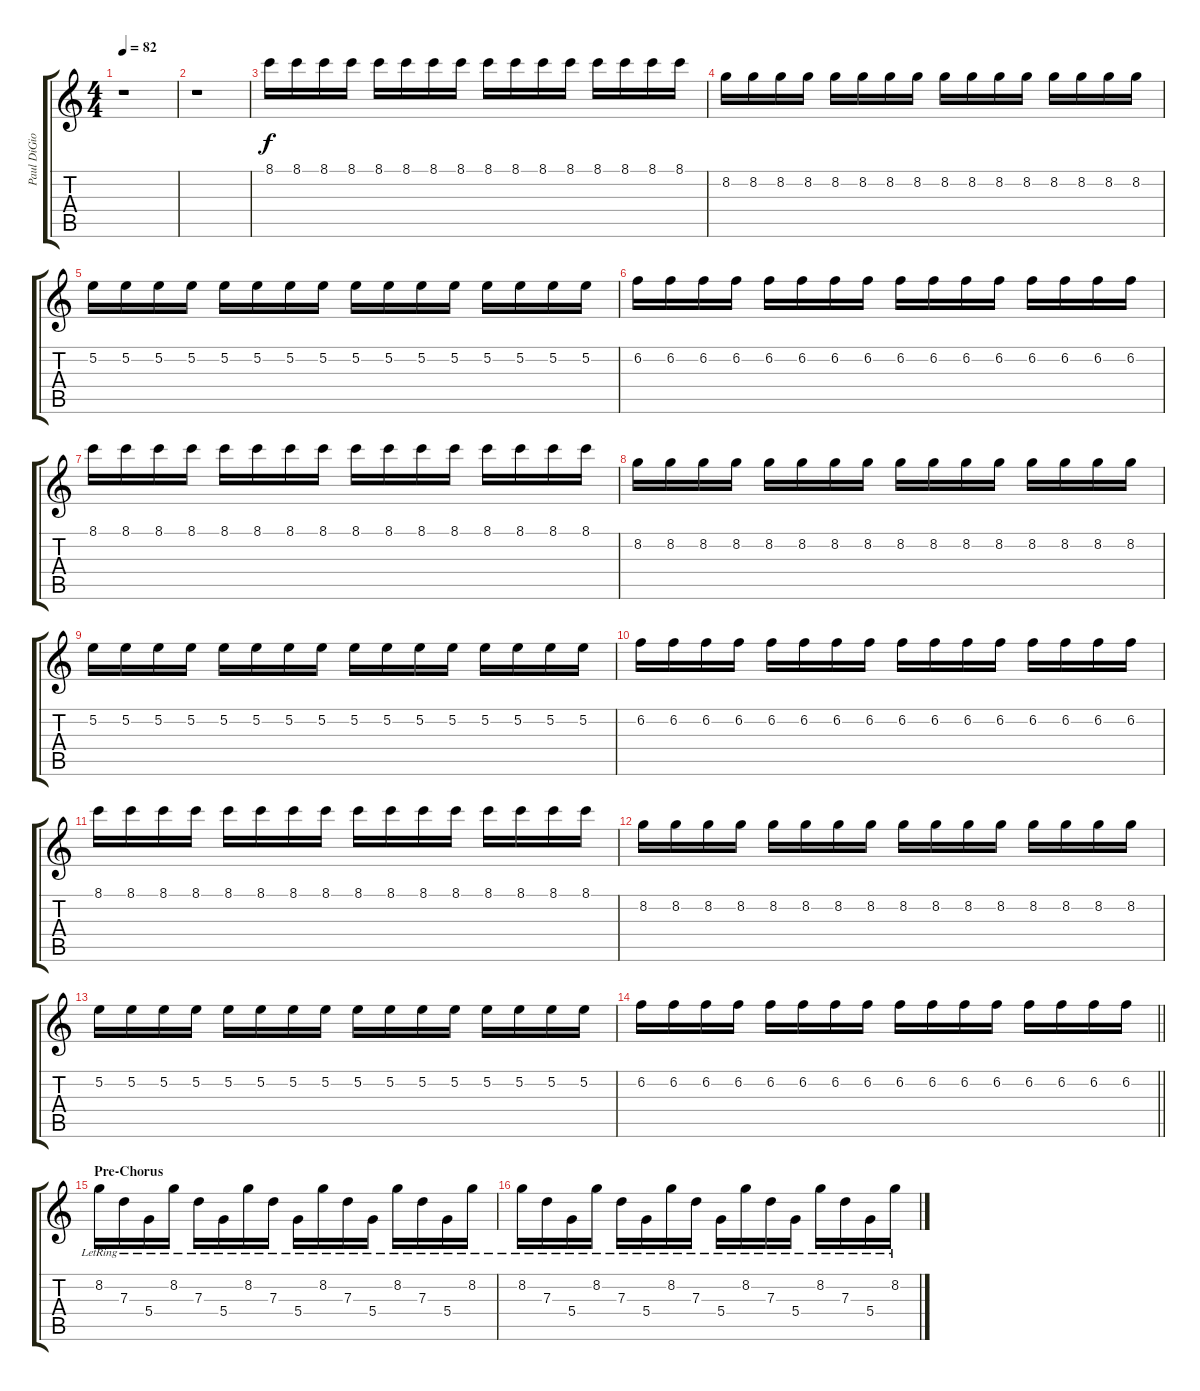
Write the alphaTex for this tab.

\track ("Paul DiGiovanni (Lead Guitar)" "Paul DiGio") {instrument overdrivenguitar}
\staff {score tabs}
\tuning (E4 B3 G3 D3 A2 D2) {hide}
\ts (4 4)
\tempo 82
\clef g2
\ks c
r.1{dy f instrument overdrivenguitar} |
r.1 |
8.1.16{volume 9 instrument overdrivenguitar} 8.1.16 8.1.16 8.1.16 8.1.16 8.1.16 8.1.16 8.1.16 8.1.16 8.1.16 8.1.16 8.1.16 8.1.16 8.1.16 8.1.16 8.1.16 |
8.2.16 8.2.16 8.2.16 8.2.16 8.2.16 8.2.16 8.2.16 8.2.16 8.2.16 8.2.16 8.2.16 8.2.16 8.2.16 8.2.16 8.2.16 8.2.16 |
5.2.16 5.2.16 5.2.16 5.2.16 5.2.16 5.2.16 5.2.16 5.2.16 5.2.16 5.2.16 5.2.16 5.2.16 5.2.16 5.2.16 5.2.16 5.2.16 |
6.2.16 6.2.16 6.2.16 6.2.16 6.2.16 6.2.16 6.2.16 6.2.16 6.2.16 6.2.16 6.2.16 6.2.16 6.2.16 6.2.16 6.2.16 6.2.16 |
8.1.16 8.1.16 8.1.16 8.1.16 8.1.16 8.1.16 8.1.16 8.1.16 8.1.16 8.1.16 8.1.16 8.1.16 8.1.16 8.1.16 8.1.16 8.1.16 |
8.2.16 8.2.16 8.2.16 8.2.16 8.2.16 8.2.16 8.2.16 8.2.16 8.2.16 8.2.16 8.2.16 8.2.16 8.2.16 8.2.16 8.2.16 8.2.16 |
5.2.16 5.2.16 5.2.16 5.2.16 5.2.16 5.2.16 5.2.16 5.2.16 5.2.16 5.2.16 5.2.16 5.2.16 5.2.16 5.2.16 5.2.16 5.2.16 |
6.2.16 6.2.16 6.2.16 6.2.16 6.2.16 6.2.16 6.2.16 6.2.16 6.2.16 6.2.16 6.2.16 6.2.16 6.2.16 6.2.16 6.2.16 6.2.16 |
8.1.16 8.1.16 8.1.16 8.1.16 8.1.16 8.1.16 8.1.16 8.1.16 8.1.16 8.1.16 8.1.16 8.1.16 8.1.16 8.1.16 8.1.16 8.1.16 |
8.2.16 8.2.16 8.2.16 8.2.16 8.2.16 8.2.16 8.2.16 8.2.16 8.2.16 8.2.16 8.2.16 8.2.16 8.2.16 8.2.16 8.2.16 8.2.16 |
5.2.16 5.2.16 5.2.16 5.2.16 5.2.16 5.2.16 5.2.16 5.2.16 5.2.16 5.2.16 5.2.16 5.2.16 5.2.16 5.2.16 5.2.16 5.2.16 |
\barLineRight lightlight
6.2.16 6.2.16 6.2.16 6.2.16 6.2.16 6.2.16 6.2.16 6.2.16 6.2.16 6.2.16 6.2.16 6.2.16 6.2.16 6.2.16 6.2.16 6.2.16 |
\section ("" "Pre-Chorus")
8.2{lr}.16{instrument electricguitarclean} 7.3{lr}.16 5.4{lr}.16 8.2{lr}.16 7.3{lr}.16 5.4{lr}.16 8.2{lr}.16 7.3{lr}.16 5.4{lr}.16 8.2{lr}.16 7.3{lr}.16 5.4{lr}.16 8.2{lr}.16 7.3{lr}.16 5.4{lr}.16 8.2{lr}.16 |
8.2{lr}.16 7.3{lr}.16 5.4{lr}.16 8.2{lr}.16 7.3{lr}.16 5.4{lr}.16 8.2{lr}.16 7.3{lr}.16 5.4{lr}.16 8.2{lr}.16 7.3{lr}.16 5.4{lr}.16 8.2{lr}.16 7.3{lr}.16 5.4{lr}.16 8.2{lr}.16
